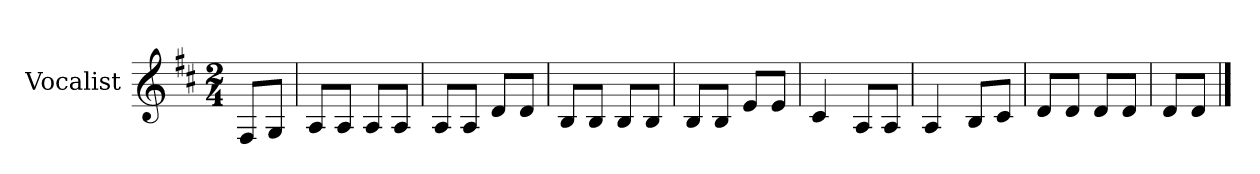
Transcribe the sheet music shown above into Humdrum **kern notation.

**kern
*part1
*staff1
*I"Vocalist
*k[f#c#]
*D:
*M2/4
=
8F#L
8GJ
=1
8AL
8AJ
8AL
8AJ
=2
8AL
8AJ
8dL
8dJ
=3
8BL
8BJ
8BL
8BJ
=4
8BL
8BJ
8eL
8eJ
=5
4c#
8AL
8AJ
=6
4A
8BL
8c#J
=7
8dL
8dJ
8dL
8dJ
=8
8dL
8dJ
==
*-
